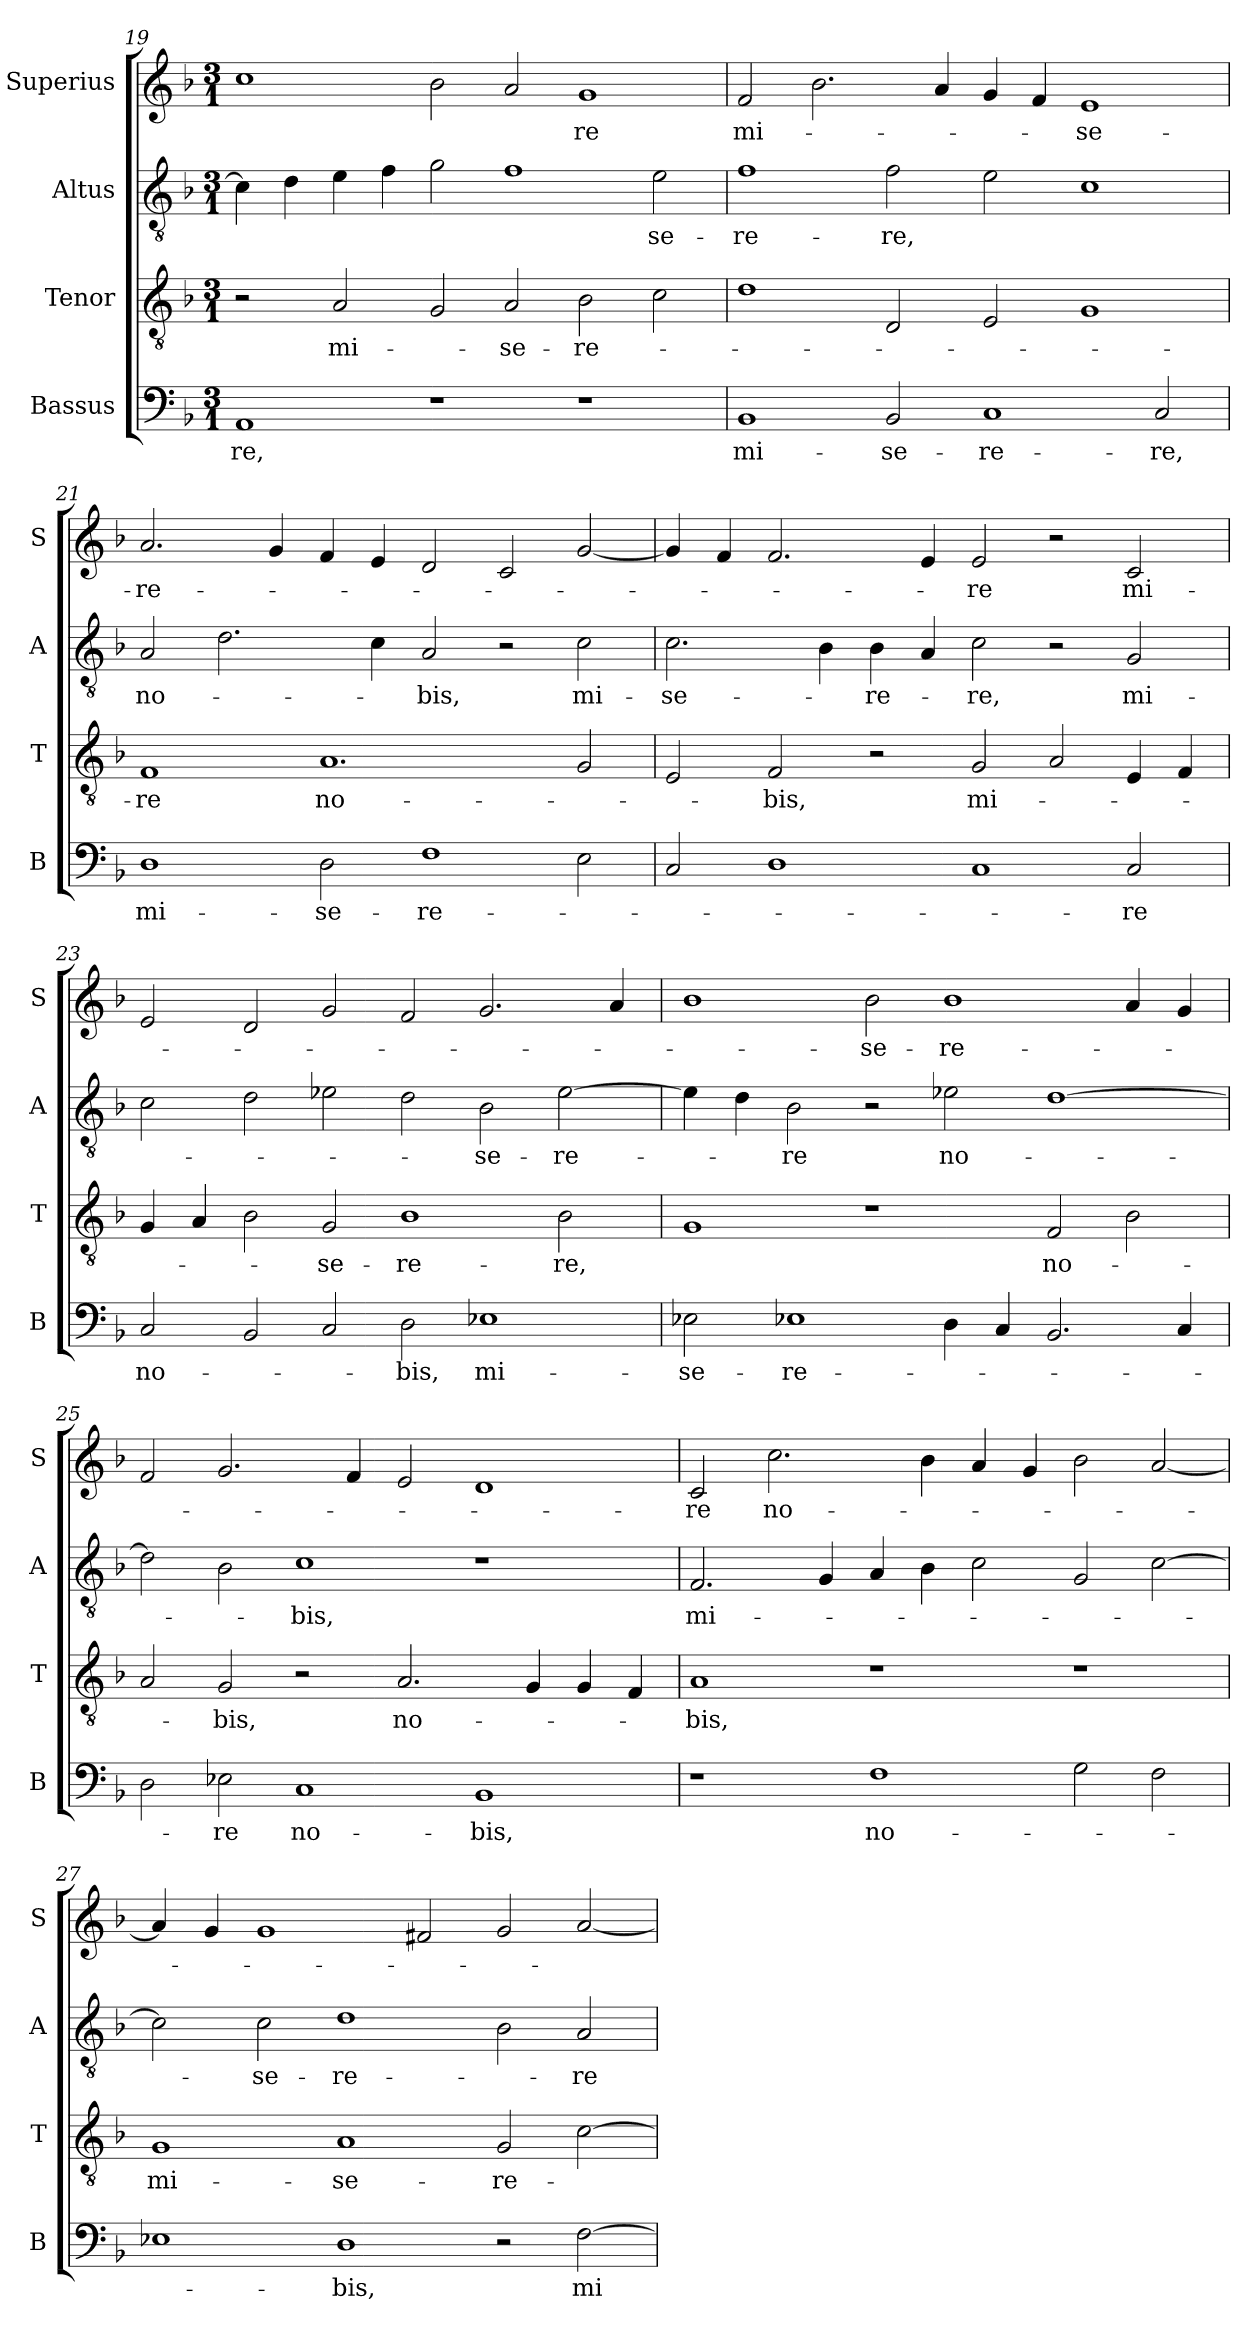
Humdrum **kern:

**kern	**text	**kern	**text	**kern	**text	**kern	**text
*part4	*part4	*part3	*part3	*part2	*part2	*part1	*part1
*staff4	*staff4	*staff3	*staff3	*staff2	*staff2	*staff1	*staff1
*I"Bassus	*	*I"Tenor	*	*I"Altus	*	*I"Superius	*
*I'B	*	*I'T	*	*I'A	*	*I'S	*
*clefF4	*	*clefGv2	*	*clefGv2	*	*clefG2	*
*k[b-]	*	*k[b-]	*	*k[b-]	*	*k[b-]	*
*M3/1	*	*M3/1	*	*M3/1	*	*M3/1	*
=19	=19	=19	=19	=19	=19	=19	=19
1AA	-re,	2r	.	4c\]	.	1cc	.
.	.	.	.	4d\	.	.	.
.	.	2A/	mi-	4e\	.	.	.
.	.	.	.	4f\	.	.	.
1r	.	2G/	.	2g\	.	2b-\	.
.	.	2A/	-se-	1f	.	2a/	.
1r	.	2B-\	-re-	.	.	1g	-re
.	.	2c\	.	2e\	-se-	.	.
=20	=20	=20	=20	=20	=20	=20	=20
1BB-	mi-	1d	.	1f	-re-	2f/	mi-
.	.	.	.	.	.	2.b-\	.
2BB-/	-se-	2D/	.	2f\	-re,	.	.
.	.	.	.	.	.	4a/	.
1C	-re-	2E/	.	2e\	.	4g/	.
.	.	.	.	.	.	4f/	.
.	.	1G	.	1c	.	1e	-se-
2C/	-re,	.	.	.	.	.	.
=21	=21	=21	=21	=21	=21	=21	=21
1D	mi-	1F	-re	2A/	no-	2.a/	-re-
.	.	.	.	2.d\	.	.	.
.	.	.	.	.	.	4g/	.
2D\	-se-	1.A	no-	.	.	4f/	.
.	.	.	.	4c\	.	4e/	.
1F	-re-	.	.	2A/	-bis,	2d/	.
.	.	.	.	2r	.	2c/	.
2E\	.	2G/	.	2c\	mi-	[2g/	.
=22	=22	=22	=22	=22	=22	=22	=22
2C/	.	2E/	.	2.c\	-se-	4g/]	.
.	.	.	.	.	.	4f/	.
1D	.	2F/	-bis,	.	.	2.f/	.
.	.	.	.	4B-\	.	.	.
.	.	2r	.	4B-\	-re-	.	.
.	.	.	.	4A/	.	4e/	.
1C	.	2G/	mi-	2c\	-re,	2e/	-re
.	.	2A/	.	2r	.	2r	.
2C/	-re	4E/	.	2G/	mi-	2c/	mi-
.	.	4F/	.	.	.	.	.
=23	=23	=23	=23	=23	=23	=23	=23
2C/	no-	4G/	.	2c\	.	2e/	.
.	.	4A/	.	.	.	.	.
2BB-/	.	2B-\	.	2d\	.	2d/	.
2C/	.	2G/	-se-	2e-X\	.	2g/	.
2D\	-bis,	1B-	-re-	2d\	.	2f/	.
1E-X	mi-	.	.	2B-\	-se-	2.g/	.
.	.	2B-\	-re,	[2e-\	-re-	.	.
.	.	.	.	.	.	4a/	.
=24	=24	=24	=24	=24	=24	=24	=24
2E-X\	-se-	1G	.	4e-\]	.	1b-	.
.	.	.	.	4d\	.	.	.
1E-X	-re-	.	.	2B-\	-re	.	.
.	.	1r	.	2r	.	2b-\	-se-
4D\	.	.	.	2e-X\	no-	1b-	-re-
4C/	.	.	.	.	.	.	.
2.BB-/	.	2F/	no-	[1d	.	.	.
.	.	2B-\	.	.	.	4a/	.
4C/	.	.	.	.	.	4g/	.
=25	=25	=25	=25	=25	=25	=25	=25
2D\	.	2A/	.	2d\]	.	2f/	.
2E-X\	-re	2G/	-bis,	2B-\	.	2.g/	.
1C	no-	2r	.	1c	-bis,	.	.
.	.	.	.	.	.	4f/	.
.	.	2.A/	no-	.	.	2e/	.
1BB-	-bis,	.	.	1r	.	1d	.
.	.	4G/	.	.	.	.	.
.	.	4G/	.	.	.	.	.
.	.	4F/	.	.	.	.	.
=26	=26	=26	=26	=26	=26	=26	=26
1r	.	1A	-bis,	2.F/	mi-	2c/	-re
.	.	.	.	.	.	2.cc\	no-
.	.	.	.	4G/	.	.	.
1F	no-	1r	.	4A/	.	.	.
.	.	.	.	4B-\	.	4b-\	.
.	.	.	.	2c\	.	4a/	.
.	.	.	.	.	.	4g/	.
2G\	.	1r	.	2G/	.	2b-\	.
2F\	.	.	.	[2c\	.	[2a/	.
=27	=27	=27	=27	=27	=27	=27	=27
1E-X	.	1G	mi-	2c\]	.	4a/]	.
.	.	.	.	.	.	4g/	.
.	.	.	.	2c\	-se-	1g	.
1D	-bis,	1A	-se-	1d	-re-	.	.
.	.	.	.	.	.	2f#X/	.
2r	.	2G/	-re-	2B-\	.	2g/	.
[2F\	mi-	[2c\	.	2A/	-re	[2a/	.
=	=	=	=	=	=	=	=
*-	*-	*-	*-	*-	*-	*-	*-
